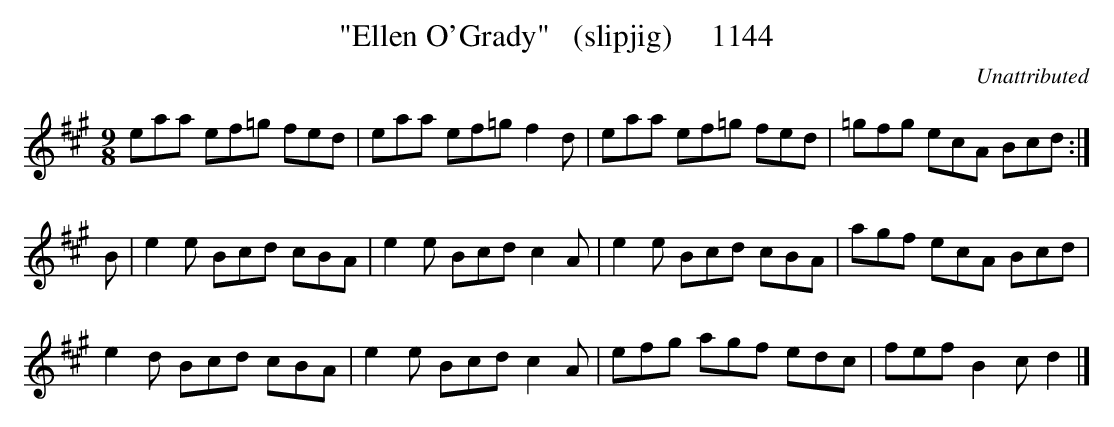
X:1
T:"Ellen O'Grady"   (slipjig)     1144
C:Unattributed
BRENNAN July 2003 (HTTP://WWW.SOSYOURMOM.COM)
M:9/8
L:1/8
K:A
eaa ef=g fed|eaa ef=g f2d|eaa ef=g fed|=gfg ecA Bcd:|
B|e2e Bcd cBA|e2e Bcd c2A|e2e Bcd cBA|agf ecA Bcd|
e2d Bcd cBA|e2e Bcd c2A|efg agf edc|fef B2c d2|]
